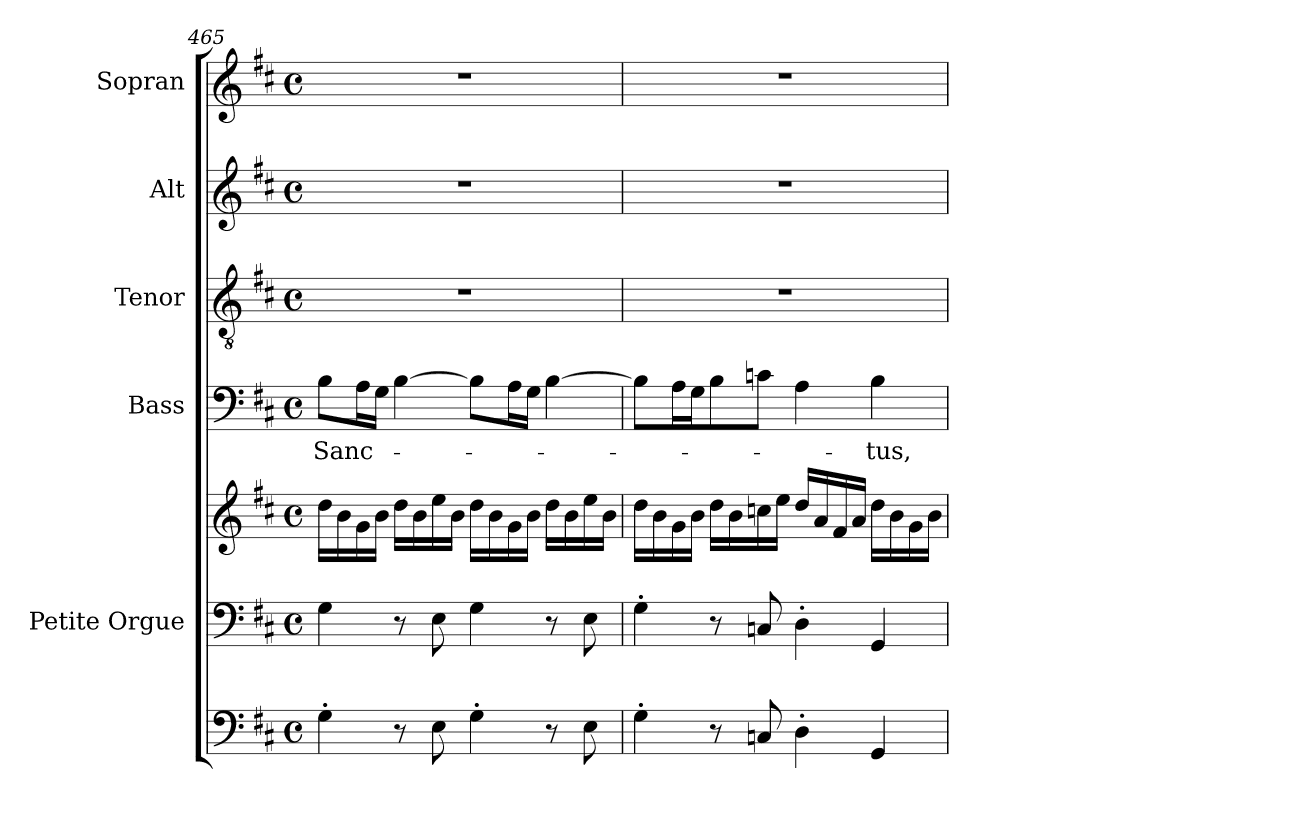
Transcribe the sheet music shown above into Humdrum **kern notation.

**kern	**kern	**kern	**kern	**text	**kern	**kern	**kern
*part6	*part5	*part5	*part4	*part4	*part3	*part2	*part1
*staff7	*staff6	*staff5	*staff4	*staff4	*staff3	*staff2	*staff1
*	*I"Petite Orgue	*	*I"Bass	*	*I"Tenor	*I"Alt	*I"Sopran
*	*I'Org. 1	*	*I'B.	*	*I'T.	*I'A.	*I'S.
*clefF4	*clefF4	*clefG2	*clefF4	*	*clefGv2	*clefG2	*clefG2
*k[f#c#]	*k[f#c#]	*k[f#c#]	*k[f#c#]	*	*k[f#c#]	*k[f#c#]	*k[f#c#]
*D:	*D:	*D:	*D:	*	*D:	*D:	*D:
*M4/4	*M4/4	*M4/4	*M4/4	*	*M4/4	*M4/4	*M4/4
*met(c)	*met(c)	*met(c)	*met(c)	*	*met(c)	*met(c)	*met(c)
=465	=465	=465	=465	=465	=465	=465	=465
!	!	!	!	!LO:LY:b	!	!	!
4G'>\	4G\	16dd\LL	8B\L	Sanc-	1r	1r	1r
.	.	16b\	.	.	.	.	.
.	.	16g\	16A\L	.	.	.	.
.	.	16b\JJ	16G\JJ	.	.	.	.
8r	8r	16dd\LL	[4B\	.	.	.	.
.	.	16b\	.	.	.	.	.
8E\	8E\	16ee\	.	.	.	.	.
.	.	16b\JJ	.	.	.	.	.
4G'>\	4G\	16dd\LL	8B\L]	.	.	.	.
.	.	16b\	.	.	.	.	.
.	.	16g\	16A\L	.	.	.	.
.	.	16b\JJ	16G\JJ	.	.	.	.
8r	8r	16dd\LL	[4B\	.	.	.	.
.	.	16b\	.	.	.	.	.
8E\	8E\	16ee\	.	.	.	.	.
.	.	16b\JJ	.	.	.	.	.
=466	=466	=466	=466	=466	=466	=466	=466
4G'>\	4G'>\	16dd\LL	8B\L]	.	1r	1r	1r
.	.	16b\	.	.	.	.	.
.	.	16g\	16A\L	.	.	.	.
.	.	16b\JJ	16G\J	.	.	.	.
8r	8r	16dd\LL	8B\	.	.	.	.
.	.	16b\	.	.	.	.	.
8Cn/	8Cn/	16ccn\	8cn\J	.	.	.	.
.	.	16ee\JJ	.	.	.	.	.
4D'>\	4D'>\	16dd/LL	4A\	.	.	.	.
.	.	16a/	.	.	.	.	.
.	.	16f#/	.	.	.	.	.
.	.	16a/JJ	.	.	.	.	.
!	!	!	!	!LO:LY:b	!	!	!
4GG/	4GG/	16dd\LL	4B\	-tus,	.	.	.
.	.	16b\	.	.	.	.	.
.	.	16g\	.	.	.	.	.
.	.	16b\JJ	.	.	.	.	.
=	=	=	=	=	=	=	=
*-	*-	*-	*-	*-	*-	*-	*-
